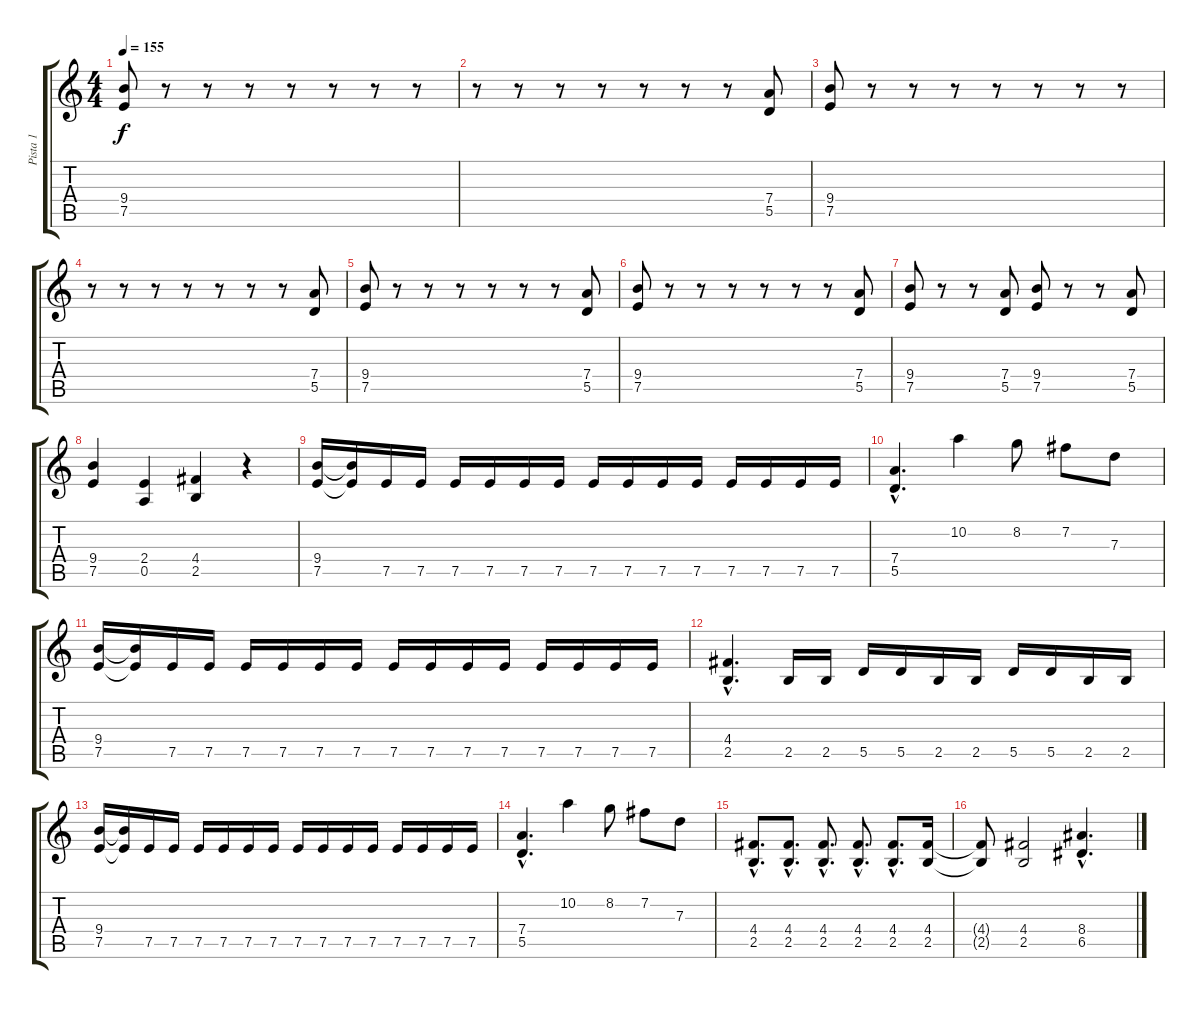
\track ("Pista 1" "Pista 1") {instrument distortionguitar}
\staff {score tabs}
\tuning (E4 B3 G3 D3 A2 E2) {hide}
\ts (4 4)
\tempo 155
\clef g2
\ks c
(9.4 7.5).8{dy f} r.8 r.8 r.8 r.8 r.8 r.8 r.8 |
r.8 r.8 r.8 r.8 r.8 r.8 r.8 (7.4 5.5).8 |
(9.4 7.5).8 r.8 r.8 r.8 r.8 r.8 r.8 r.8 |
r.8 r.8 r.8 r.8 r.8 r.8 r.8 (7.4 5.5).8 |
(9.4 7.5).8 r.8 r.8 r.8 r.8 r.8 r.8 (7.4 5.5).8 |
(9.4 7.5).8 r.8 r.8 r.8 r.8 r.8 r.8 (7.4 5.5).8 |
(9.4 7.5).8 r.8 r.8 (7.4 5.5).8 (9.4 7.5).8 r.8 r.8 (7.4 5.5).8 |
(9.4 7.5).4 (2.4 0.5).4 (4.4 2.5).4 r.4 |
(9.4 7.5).16 (9.4{t} 7.5{t}).16 7.5.16 7.5.16 7.5.16 7.5.16 7.5.16 7.5.16 7.5.16 7.5.16 7.5.16 7.5.16 7.5.16 7.5.16 7.5.16 7.5.16 |
(7.4{hac} 5.5{hac}).4{d} 10.2.4 8.2.8 7.2.8 7.3.8 |
(9.4 7.5).16 (9.4{t} 7.5{t}).16 7.5.16 7.5.16 7.5.16 7.5.16 7.5.16 7.5.16 7.5.16 7.5.16 7.5.16 7.5.16 7.5.16 7.5.16 7.5.16 7.5.16 |
(4.4{hac} 2.5{hac}).4{d} 2.5.16 2.5.16 5.5.16 5.5.16 2.5.16 2.5.16 5.5.16 5.5.16 2.5.16 2.5.16 |
(9.4 7.5).16 (9.4{t} 7.5{t}).16 7.5.16 7.5.16 7.5.16 7.5.16 7.5.16 7.5.16 7.5.16 7.5.16 7.5.16 7.5.16 7.5.16 7.5.16 7.5.16 7.5.16 |
(7.4{hac} 5.5{hac}).4{d} 10.2.4 8.2.8 7.2.8 7.3.8 |
(4.4{hac} 2.5{hac}).8{d} (4.4{hac} 2.5{hac}).8{d} (4.4{hac} 2.5{hac}).8{d} (4.4{hac} 2.5{hac}).8{d} (4.4{hac} 2.5{hac}).8{d} (4.4 2.5).16 |
(4.4{t} 2.5{t}).8 (4.4 2.5).2 (8.4{hac} 6.5{hac}).4{d}
